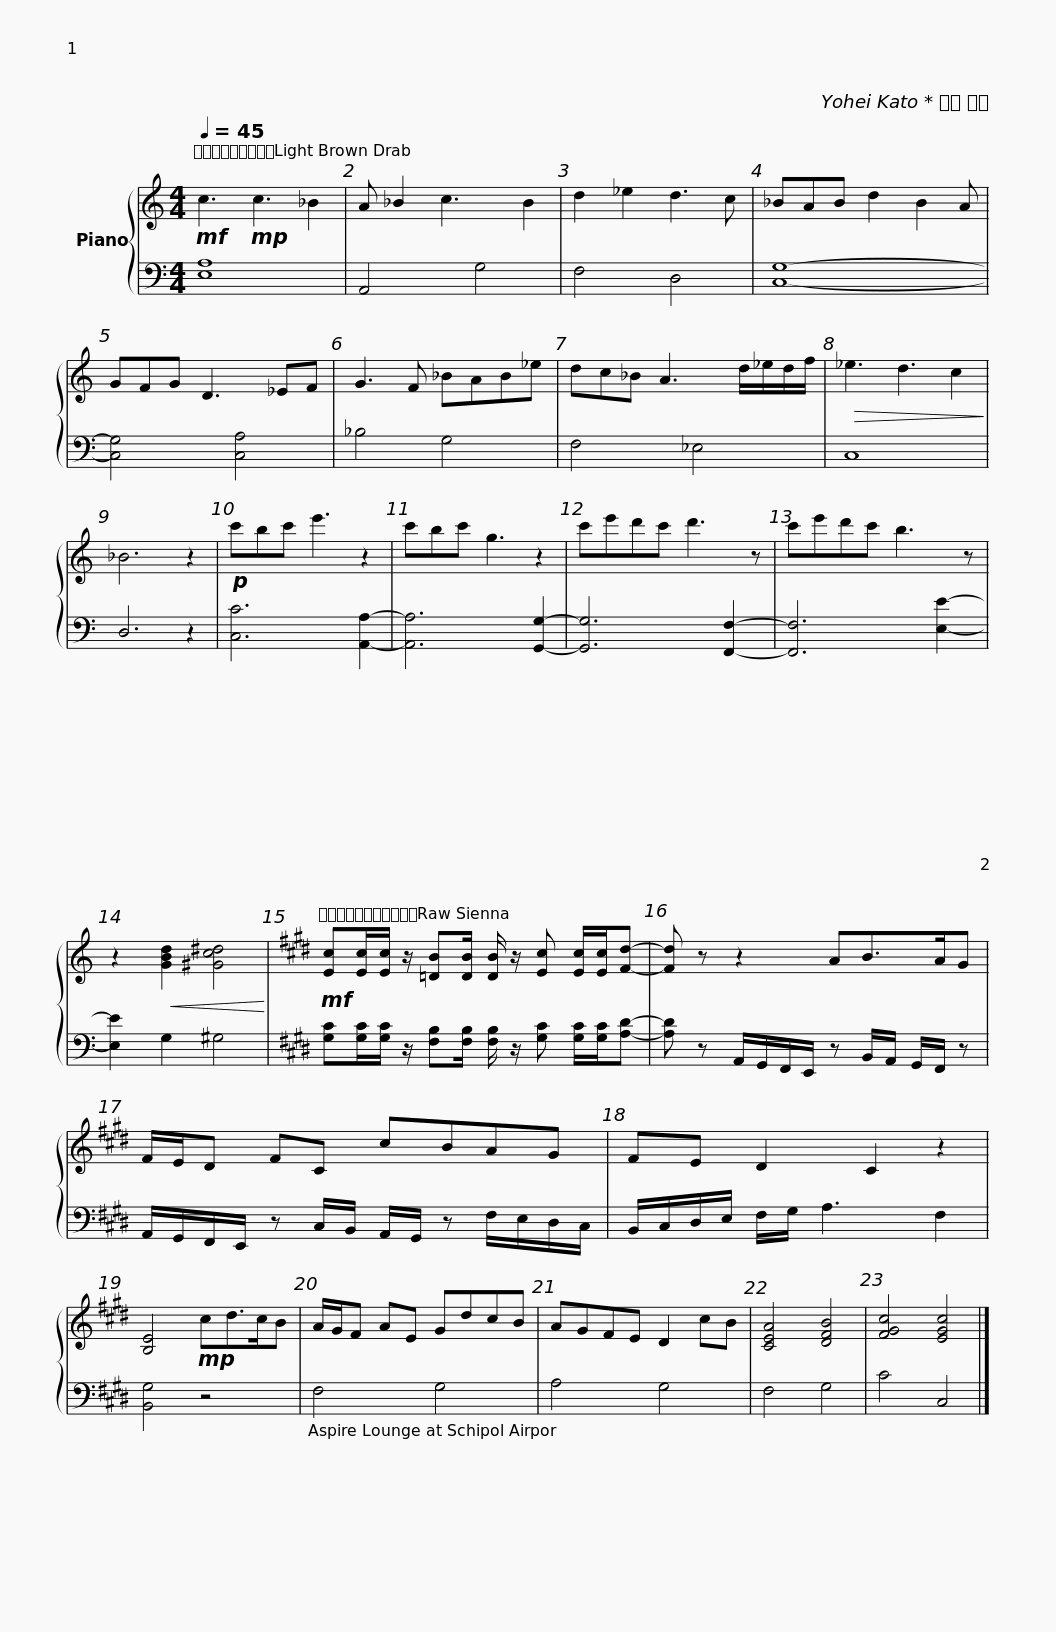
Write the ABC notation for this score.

X:1
%%score { 1 | 2 }
L:1/8
Q:1/4=45
M:4/4
I:linebreak $
K:C
V:1 treble
V:2 bass
V:1
!mf! c3!mp! c3 _B2 | A _B2 c3 B2 | d2 _e2 d3 c | _BAB d2 B2 A | GFG D3 _EF | %5
 G3 F _BAB_e |$ dc_B A3 d/_e/d/f/ |!>(! _e3 d3 c2!>)! | _B6 z2 |!p! c'bc' e'3 z2 | %10
 c'bc' g3 z2 | c'e'd'c' d'3 z |$ c'e'd'c' b3 z | z2!<(! [GBd]2 [^Gc^d]4!<)! |[K:E]!mf! [Ec][Ec]/[Ec]/ z/ [=DB][DB]/ [DB]/ z/ [Ec] [Ec]/[Ec]/[Fd]- |$ %15
 [Fd] z z2 AB>AG | F/E/D FC cBAG | FE D2 C2 z2 | [B,E]4!mp! cd>cB |$ A/G/F AE GdcB | %20
 AGFE D2 cB | [CEA]4 [DFB]4 | [FGc]4 [EGc]4 |] %23
V:2
 [E,A,]8 | A,,4 G,4 | F,4 D,4 | [C,G,]8- | [C,G,]4 [C,A,]4 | %5
 _B,4 G,4 |$ F,4 _E,4 | C,8 | D,6 z2 | [C,C]6 [A,,A,]2- | %10
 [A,,A,]6 [G,,G,]2- | [G,,G,]6 [F,,F,]2- |$ [F,,F,]6 [E,E]2- | [E,E]2 G,2 ^G,4 |[K:E] [G,C][G,C]/[G,C]/ z/ [F,B,][F,B,]/ [F,B,]/ z/ [G,C] [G,C]/[G,C]/[A,D]- |$ %15
 [A,D] z A,,/G,,/F,,/E,,/ z B,,/A,,/ G,,/F,,/ z | A,,/G,,/F,,/E,,/ z C,/B,,/ A,,/G,,/ z F,/E,/D,/C,/ | B,,/C,/D,/E,/ F,/G,/ A,3 F,2 | [B,,G,]4 z4 |$ F,4 G,4 | %20
 A,4 G,4 | F,4 G,4 | C4 C,4 |] %23
